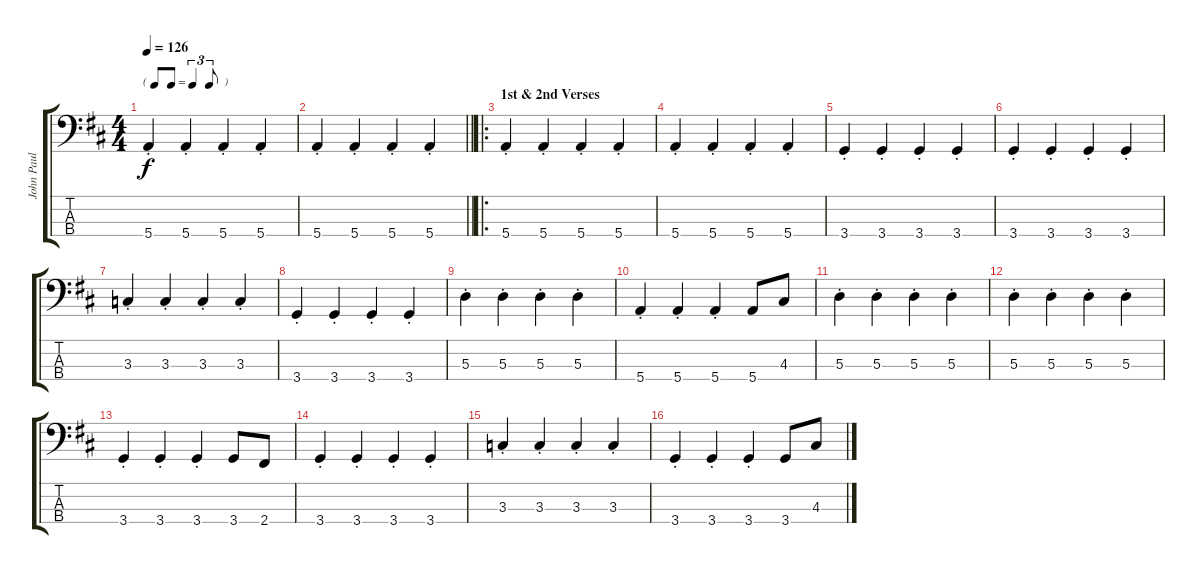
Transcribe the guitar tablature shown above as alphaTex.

\track ("John Paul Jones - Bass" "John Paul ") {instrument electricbassfinger}
\staff {score tabs}
\tuning (G2 D2 A1 E1) {hide}
\ts (4 4)
\tf triplet8th
\tempo 126
\clef f4
\ks d
5.4{st}.4{dy f instrument electricbassfinger} 5.4{st}.4 5.4{st}.4 5.4{st}.4 |
\barLineRight lightlight
5.4{st}.4 5.4{st}.4 5.4{st}.4 5.4{st}.4 |
\ro
\section ("" "1st & 2nd Verses")
5.4{st}.4 5.4{st}.4 5.4{st}.4 5.4{st}.4 |
5.4{st}.4 5.4{st}.4 5.4{st}.4 5.4{st}.4 |
3.4{st}.4 3.4{st}.4 3.4{st}.4 3.4{st}.4 |
3.4{st}.4 3.4{st}.4 3.4{st}.4 3.4{st}.4 |
3.3{st}.4 3.3{st}.4 3.3{st}.4 3.3{st}.4 |
3.4{st}.4 3.4{st}.4 3.4{st}.4 3.4{st}.4 |
5.3{st}.4 5.3{st}.4 5.3{st}.4 5.3{st}.4 |
5.4{st}.4 5.4{st}.4 5.4{st}.4 5.4.8 4.3.8 |
5.3{st}.4 5.3{st}.4 5.3{st}.4 5.3{st}.4 |
5.3{st}.4 5.3{st}.4 5.3{st}.4 5.3{st}.4 |
3.4{st}.4 3.4{st}.4 3.4{st}.4 3.4.8 2.4.8 |
3.4{st}.4 3.4{st}.4 3.4{st}.4 3.4{st}.4 |
3.3{st}.4 3.3{st}.4 3.3{st}.4 3.3{st}.4 |
3.4{st}.4 3.4{st}.4 3.4{st}.4 3.4.8 4.3.8
